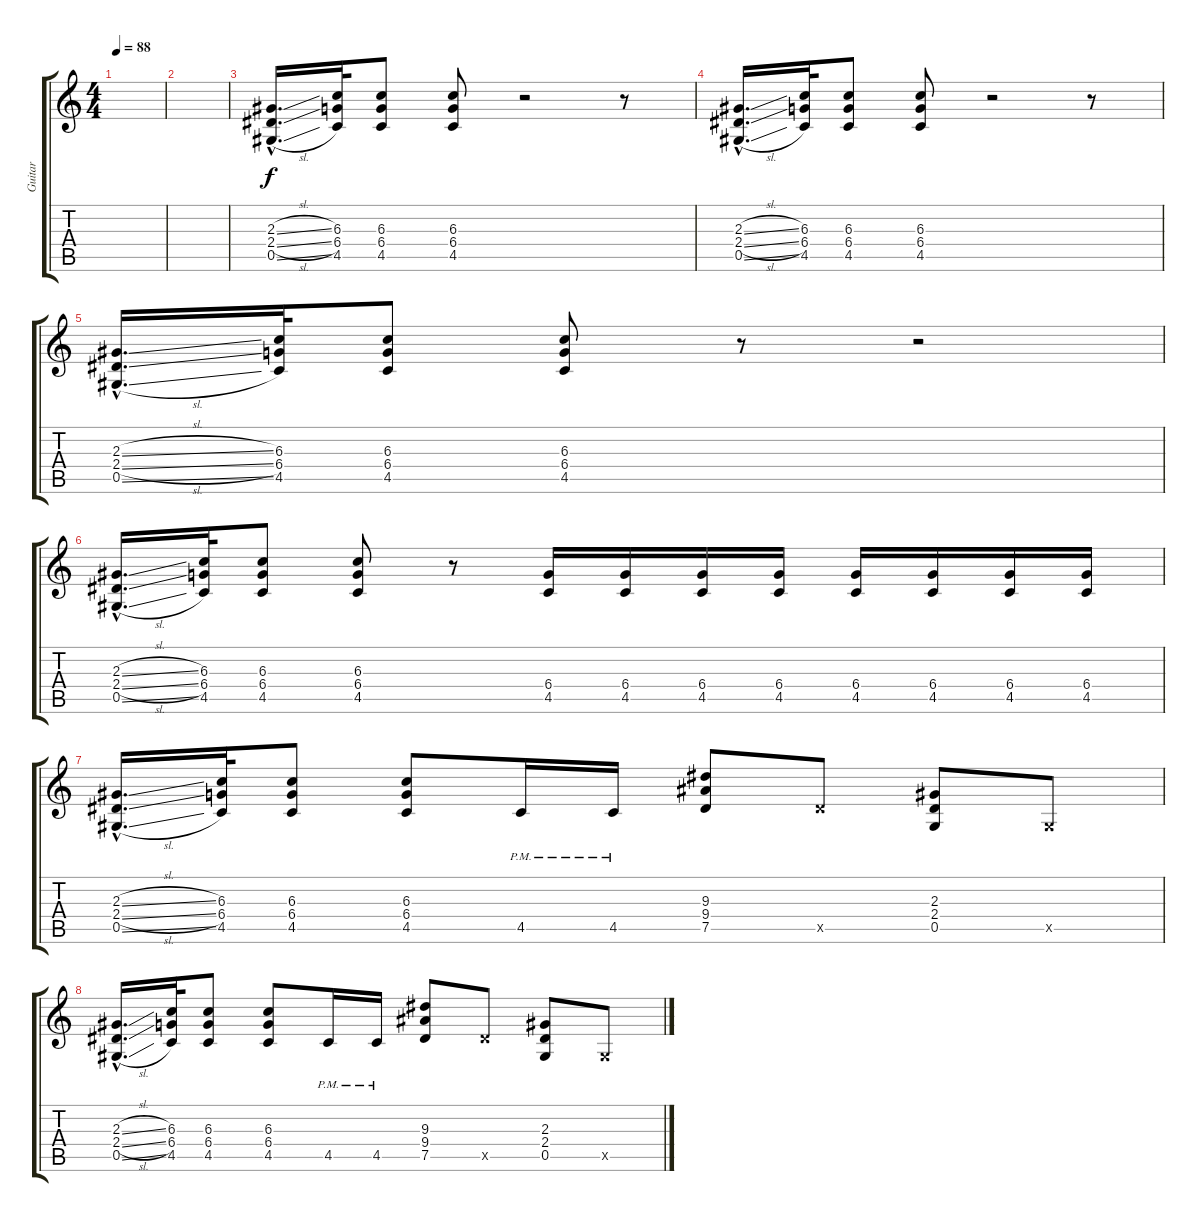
\track ("Guitar" "Guitar") {instrument distortionguitar}
\staff {score tabs}
\tuning (Eb4 Bb3 Gb3 Db3 Ab2 Eb2) {hide}
\ts (4 4)
\tempo 88
\clef g2
\ks c
|
|
(2.3{sl hac} 2.4{sl hac} 0.5{sl hac}).16{d} (6.3 6.4 4.5).32 (6.3 6.4 4.5).8 (6.3 6.4 4.5).8 r.2 r.8 |
(2.3{sl hac} 2.4{sl hac} 0.5{sl hac}).16{d} (6.3 6.4 4.5).32 (6.3 6.4 4.5).8 (6.3 6.4 4.5).8 r.2 r.8 |
(2.3{sl hac} 2.4{sl hac} 0.5{sl hac}).16{d} (6.3 6.4 4.5).32 (6.3 6.4 4.5).8 (6.3 6.4 4.5).8 r.8 r.2 |
(2.3{sl hac} 2.4{sl hac} 0.5{sl hac}).16{d} (6.3 6.4 4.5).32 (6.3 6.4 4.5).8 (6.3 6.4 4.5).8 r.8 (6.4 4.5).16 (6.4 4.5).16 (6.4 4.5).16 (6.4 4.5).16 (6.4 4.5).16 (6.4 4.5).16 (6.4 4.5).16 (6.4 4.5).16 |
(2.3{sl hac} 2.4{sl hac} 0.5{sl hac}).16{d} (6.3 6.4 4.5).32 (6.3 6.4 4.5).8 (6.3 6.4 4.5).8 4.5{pm}.16 4.5{pm}.16 (9.3 9.4 7.5).8 7.5{x}.8 (2.3 2.4 0.5).8 0.5{x}.8 |
(2.3{sl hac} 2.4{sl hac} 0.5{sl hac}).16{d} (6.3 6.4 4.5).32 (6.3 6.4 4.5).8 (6.3 6.4 4.5).8 4.5{pm}.16 4.5{pm}.16 (9.3 9.4 7.5).8 7.5{x}.8 (2.3 2.4 0.5).8 0.5{x}.8
